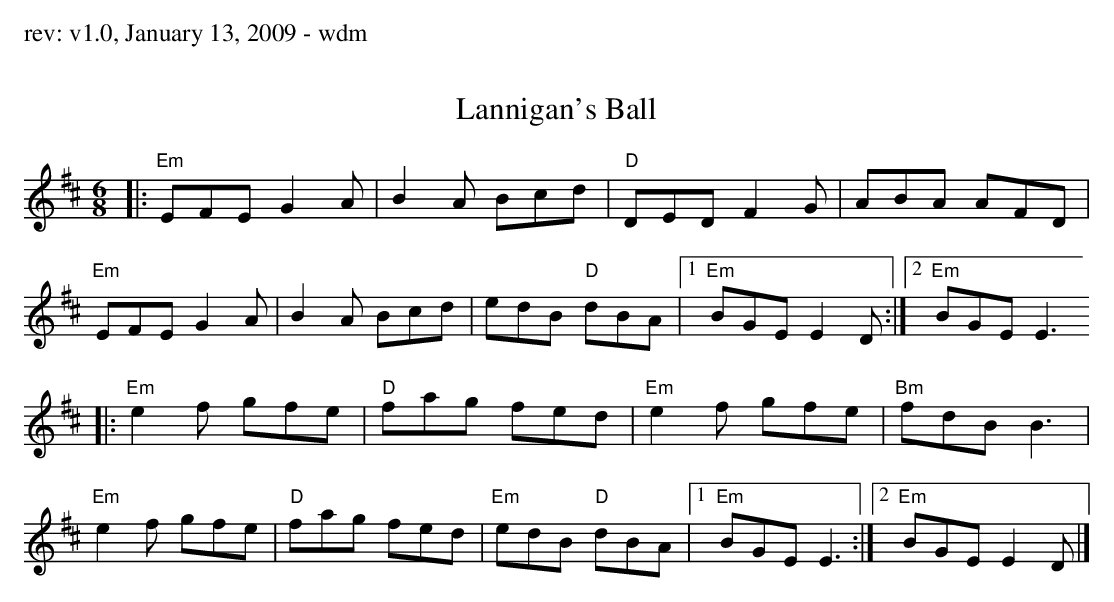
X:1
T:Lannigan's Ball
M:6/8
L:1/8
K:D
|:"Em"EFE G2 A|B2 A Bcd|"D"DED F2 G|ABA AFD|
"Em"EFE G2 A|B2 A Bcd|edB "D"dBA|1 "Em"BGE E2 D:|2 "Em"BGE E3
|:"Em"e2 f gfe|"D"fag fed|"Em"e2 f gfe|"Bm"fdB B3|
"Em"e2 f gfe|"D"fag fed|"Em"edB "D"dBA|1 "Em"BGE E3:|2 "Em"BGE E2 D|]
